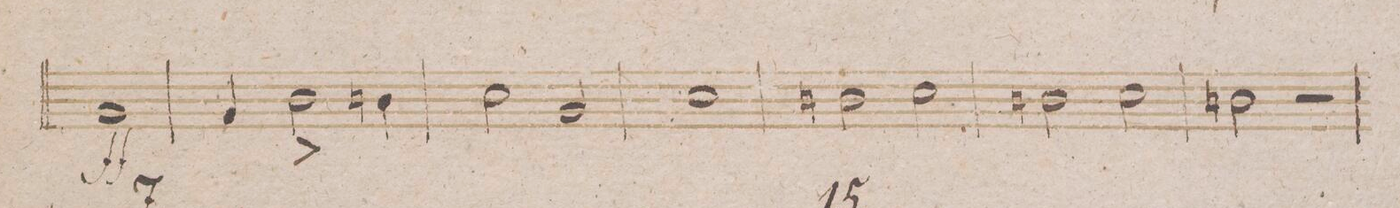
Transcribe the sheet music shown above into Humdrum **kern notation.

**kern	**dynam
*I"Oboe 2do	*
*clefG2	*
*k[b-]	*
*met(c)	*
*M4/4	*
1g	ff
=33	=33
4g/	.
2b-^<\	.
4bn\	.
=34	=34
2cc\	.
2g/	.
=35	=35
1cc	.
=36	=36
2bn\	.
2cc\	.
=37	=37
2bn\	.
2cc\	.
=38	=38
2bn\	.
2r	.
=39	=39
*-	*-
